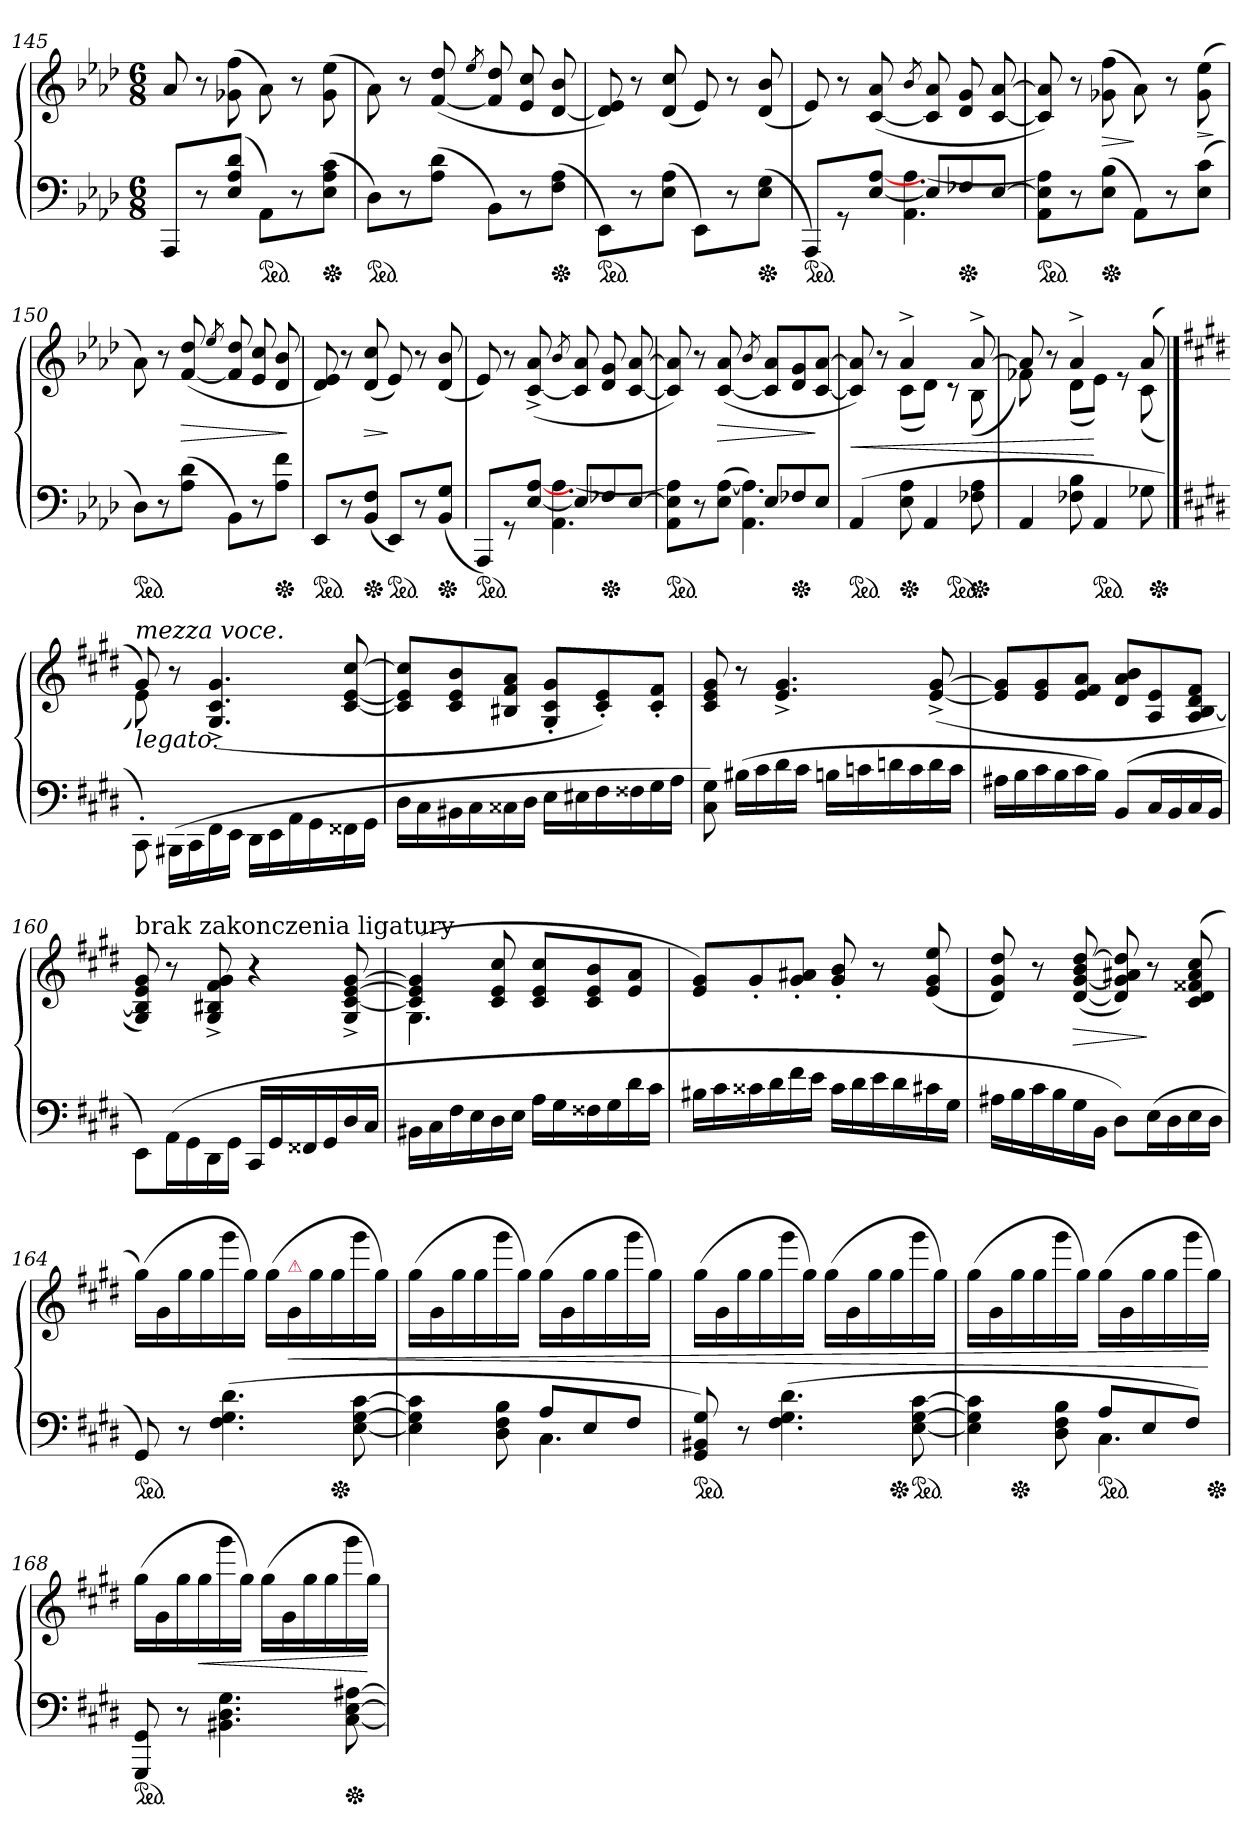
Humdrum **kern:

**kern	**kern	**dynam
*part1	*part1	*part1
*staff2	*staff1	*staff1/2
*clefF4	*clefG2	*
*k[b-e-a-d-]	*k[b-e-a-d-]	*
*M6/8	*M6/8	*
=145	=145	=145
8AAA-/L	8a-/	.
8r	8r	.
(>8E-\ 8A-\ 8d-\J	(>8g-X 8ff	.
*ped	*	*
8AA-L)	8a-\)	.
8r	8r	.
*Xped	*	*
(8E- 8A- 8cJ	(>8g- 8ee-	.
=146	=146	=146
*ped	*	*
8D-L)	8a-\)	.
8r	8r	.
(>8A- 8d-J	(>[8f/ 8dd-/	.
.	8qee-/	.
8BB-L)	8f]/ 8dd-/	.
8r	8e- 8cc	.
*Xped	*	*
(>8F 8A-J	[8d- 8b-	.
=147	=147	=147
*ped	*	*
8EE-\L)	8d-] 8e-)	.
8r	8r	.
(>8E- 8A-J	(<8d-/ 8cc/	.
8EE-\L)	8e-)	.
8r	8r	.
*Xped	*	*
(8E- 8GJ	(<8d-/ 8b-/	.
=148	=148	=148
*^	*	*
*ped	*	*	*
4.ryy	8AAA-/L)	8e-/)	.
.	8r	8r	.
.	[>8E-\ [>8A-\J	(>[8c 8a-	.
.	.	8qb-/	.
8E-/L]	4.AA- [4.A-	8c] 8a-	.
*Xped	*	*	*
8F-X	.	8d- 8g	.
[8E-J	.	[8c [8a-	.
*v	*v	*	*
=149	=149	=149
*ped	*	*
8AA- 8E-] 8A-]L	8c] 8a-])	.
8r	8r	.
*Xped	*	*
(>8E- 8B-J	(>8g-X 8ff	>
8AA-L)	8a-\)	]
8r	8r	.
(>8E- 8cJ	(8g- 8ee-	>
.	.	]
=150	=150	=150
*ped	*	*
8D-L)	8a-\)	.
8r	8r	.
(>8A- 8d-J	(>[8f/ 8dd-/	>
.	8qee-/	.
8BB-L)	8f]/ 8dd-/	.
8r	8e- 8cc	.
*Xped	*	*
8A- 8fJ	8d- 8b-	.
.	.	]
=151	=151	=151
*ped	*	*
8EE-/L	8d- 8e-)	.
8r	8r	.
*Xped	*	*
(<8BB- 8FJ	(<8d-/ 8cc/	>
*ped	*	*
8EE-/L)	8e-)	]
8r	8r	.
*Xped	*	*
(<8BB- 8GJ	(8d-/ 8b-/	.
=152	=152	=152
*^	*	*
*ped	*	*	*
4.ryy	8AAA-/L)	8e-/)	.
.	8r	8r	.
.	[>8E-\ [>8A-\J	(>[8c^< 8a-^<	.
.	.	8qb-/	.
8E-/L]	4.AA- [>4.A-	8c] 8a-	.
*Xped	*	*	*
8F-X	.	8d- 8g	.
[8E-J	.	[8c [8a-	.
=153	=153	=153	=153
*ped	*	*	*
4.ryy	8AA- 8E-] 8A-]L	8c] 8a-])	.
.	8r	8r	.
.	(>8E- [8A-J	(>[8c 8a-	>
.	.	8qb-/	.
8E-/L	4.AA- 4.A-])	8c] 8a-L	.
*Xped	*	*	*
8F-X	.	8d- 8g	.
8E-J	.	[8c [8a-J	]
*v	*v	*	*
=154	=154	=154
*	*^	*
*ped	*	*	*
(>4AA-	8c] 8a-])	4ryy	<
.	8r	.	.
*Xped	*	*	*
8E- 8A-	4a-^>	(>8cL	.
4AA-	.	8d-J)	.
*ped	*	*	*
.	8ryy	8rc	.
*Xped	*	*	*
8F-X 8A-	[8a-^>	(<8B-	.
=155	=155	=155	=155
4AA-	8a-]	8f-X)	.
.	8r	8ryy	.
8F-X 8B-	4a-^>	(>8d-L	.
*ped	*	*	*
4AA-	.	8e-J)	[
.	8ryy	8re	.
8G-X	(>8a-	(<8c	.
*Xped	*	*	*
==156	==156	==156	==156
*k[f#c#g#d#]	*k[f#c#g#d#]	*	*
!	!LO:TX:a:i:t=mezza voce.	!	!
!	!LO:TX:b:i:t=legato.	!	!
8CC#'\)	8g#)	8e)	.
(>16BBB#XLL	8r	4ryy	.
16CC#	.	.	.
16FF#\	(>4.G#^>/ 4.c#^>/ 4.g#^>/	.	.
16EE\JJ	.	.	.
16DD#\LL	.	4.ryy	.
16EE\	.	.	.
16AA\	.	.	.
16GG#\	.	.	.
16FF##X	[8c# [8e [8cc#	.	.
16GG#JJ	.	.	.
*	*v	*v	*
=157	=157	=157
16D#\LL	8c#] 8e] 8cc#]L	.
16C#	.	.
16BB#X	8c# 8e 8b	.
16C#	.	.
16C##X	8B#X 8f# 8aJ	.
16D#JJ	.	.
16E\LL	8G#'>/ 8c#'>/ 8g#'>/L	.
16E#X\	.	.
16F#	8c#'> 8e'>)	.
16F##X	.	.
16G#	8c#'> 8f#'>J	.
16AJJ	.	.
=158	=158	=158
8C# 8G#)	8c# 8e 8g#	.
(>16B#XLL	8r	.
16c#	.	.
16d#	4.e^> 4.g#^>	.
16c#JJ	.	.
16BnLL	.	.
16cn	.	.
16dn	.	.
16c	.	.
16d	(>[8e^> [8g#^>	.
16cJJ	.	.
=159	=159	=159
16A#XLL	8e] 8g#]L	.
16B	.	.
16c#	8e 8g#	.
16B	.	.
16c#	8e 8f# 8aJ	.
16BJJ)	.	.
(>8BBL	8d# 8a 8bL	.
16C#L	8A 8e	.
16BB	.	.
16C#	8A [8B 8d# 8f#J	.
16BBJJ	.	.
=160	=160	=160
!	!LO:TX:a:t=brak zakonczenia ligatury	!
8EE\L)	8G# 8B] 8e 8g#)	.
(>16AAL	8r	.
16GG#	.	.
16DD#	8G#^> 8B#X^> 8f#^> 8g#^>	.
16GG#JJ	.	.
16CC#LL	4r	.
16GG#	.	.
16FF##X	.	.
16GG#	.	.
16D#	8G#^> [8c#^> [8e^> [8g#^>	.
16C#JJ	.	.
=161	=161	=161
*	*^	*
16BB#XLL	(>4c#] 4e] 4g#]	4.G#	.
16C#	.	.	.
16F#	.	.	.
16E	.	.	.
16D#	8c# 8e 8cc#	.	.
16EJJ	.	.	.
16ALL	8c# 8e 8cc#L	4.ryy	.
16G#	.	.	.
16F##X	8c# 8e 8b	.	.
16G#	.	.	.
16d#	8e 8aJ	.	.
16c#JJ	.	.	.
*	*v	*v	*
=162	=162	=162
16B#XLL	8e 8g#L)	.
16c#	.	.
16c##X	8g#'	.
16d#	.	.
16f#	8g#' 8a#X'J	.
16eJJ	.	.
16c##LL	8g#' 8b'	.
16d#	.	.
16e	8r	.
16d#	.	.
16c#X	(<8e 8g# 8ee	.
16G#JJ	.	.
=163	=163	=163
16A#XLL	8d# 8g# 8dd#)	.
16B	.	.
16c#	8r	.
16B	.	.
16G#	(>[8d# [8g# 8b [8dd#	>
16BBJJ	.	.
8D#L)	8d#] 8g#] 8a#X 8dd#])	.
(>16EL	8r	]
16D#	.	.
16E	(>8c# 8d# 8f##X 8a# 8cc#	.
16D#JJ	.	.
=164	=164	=164
*ped	*	*
8GG#)	(>16gg#LL)	.
.	16g#	.
8r	16gg#	.
.	16gg#	.
(>4.F# 4.G# 4.d#	16ggg#	.
.	16gg#JJ)	.
.	(>16gg#LL	.
!	!LO:TX:a:color=crimson:t=⚠	!
.	16g#	<
.	16gg#	.
*Xped	*	*
.	16gg#	.
[8E [8G# [8c#	16ggg#	.
.	16gg#JJ)	.
=165	=165	=165
*^	*	*
4.ryy	4E] 4G#] 4c#]	(>16gg#LL	.
.	.	16g#	.
.	.	16gg#	.
.	.	16gg#	.
.	8D# 8F# 8B	16ggg#	.
.	.	16gg#JJ)	.
8AL	4.C#	(>16gg#LL	.
.	.	16g#	.
8E	.	16gg#	.
.	.	16gg#	.
8F#J	.	16ggg#	.
.	.	16gg#JJ)	.
*v	*v	*	*
=166	=166	=166
*ped	*	*
8GG#/ 8BB#X/ 8G#/)	(>16gg#LL	.
.	16g#	.
8r	16gg#	.
.	16gg#	.
(>4.F# 4.G# 4.d#	16ggg#	.
.	16gg#JJ)	.
.	(>16gg#LL	.
.	16g#	.
.	16gg#	.
*Xped	*	*
.	16gg#	.
*ped	*	*
[8E [8G# [8c#	16ggg#	.
.	16gg#JJ)	.
=167	=167	=167
*^	*	*
4.ryy	4E] 4G#] 4c#]	(>16gg#LL	.
.	.	16g#	.
*Xped	*	*	*
.	.	16gg#	.
.	.	16gg#	.
.	8D# 8F# 8B	16ggg#	.
.	.	16gg#JJ)	.
*ped	*	*	*
8AL	4.C#	(>16gg#LL	.
.	.	16g#	.
8E	.	16gg#	.
.	.	16gg#	.
8F#J)	.	16ggg#	.
*Xped	*	*	*
.	.	16gg#JJ)	[
*v	*v	*	*
=168	=168	=168
*ped	*	*
8GGG# 8GG#	(>16gg#LL	.
.	16g#	.
8r	16gg#	.
.	16gg#	<
4.BB#X 4.D# 4.G#	16ggg#	.
.	16gg#JJ)	.
.	(>16gg#LL	.
.	16g#	.
.	16gg#	.
.	16gg#	.
*Xped	*	*
[8C# [8E [8A#X	16ggg#	.
.	16gg#JJ)	[
=	=	=
*-	*-	*-
